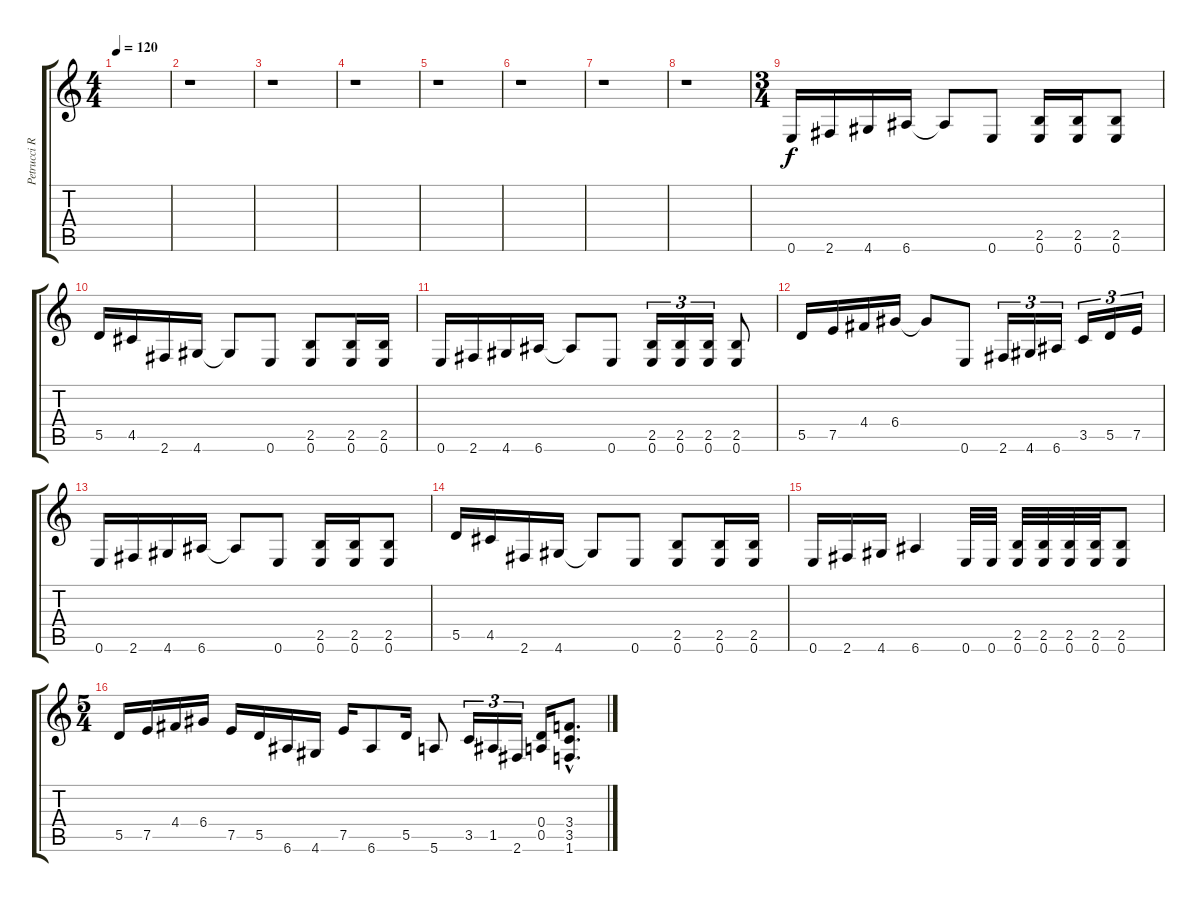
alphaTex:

\track ("Petrucci Rhythm 1" "Petrucci R") {instrument distortionguitar}
\staff {score tabs}
\tuning (E4 B3 G3 D3 A2 E2) {hide}
\ts (4 4)
\tempo 120
\clef g2
\ks c
|
r.1 |
r.1 |
r.1 |
r.1 |
r.1 |
r.1 |
r.1 |
\ts (3 4)
0.6.16 2.6.16 4.6.16 6.6.16 6.6{t}.8 0.6.8 (2.5 0.6).16 (2.5 0.6).16 (2.5 0.6).8 |
5.5.16 4.5.16 2.6.16 4.6.16 4.6{t}.8 0.6.8 (2.5 0.6).8 (2.5 0.6).16 (2.5 0.6).16 |
0.6.16 2.6.16 4.6.16 6.6.16 6.6{t}.8 0.6.8 (2.5 0.6).16{tu (3 2)} (2.5 0.6).16{tu (3 2)} (2.5 0.6).16{tu (3 2)} (2.5 0.6).8 |
5.5.16 7.5.16 4.4.16 6.4.16 6.4{t}.8 0.6.8 2.6.16{tu (3 2)} 4.6.16{tu (3 2)} 6.6.16{tu (3 2)} 3.5.16{tu (3 2)} 5.5.16{tu (3 2)} 7.5.16{tu (3 2)} |
0.6.16 2.6.16 4.6.16 6.6.16 6.6{t}.8 0.6.8 (2.5 0.6).16 (2.5 0.6).16 (2.5 0.6).8 |
5.5.16 4.5.16 2.6.16 4.6.16 4.6{t}.8 0.6.8 (2.5 0.6).8 (2.5 0.6).16 (2.5 0.6).16 |
0.6.16 2.6.16 4.6.16 6.6.4 0.6.32 0.6.32 (2.5 0.6).32 (2.5 0.6).32 (2.5 0.6).32 (2.5 0.6).32 (2.5 0.6).8 |
\ts (5 4)
5.5.16 7.5.16 4.4.16 6.4.16 7.5.16 5.5.16 6.6.16 4.6.16 7.5.16 6.6.8 5.5.16 5.6.8 3.5.16{tu (3 2)} 1.5.16{tu (3 2)} 2.6.16{tu (3 2)} (0.4 0.5).16 (3.4{hac} 3.5{hac} 1.6{hac}).8{d}
